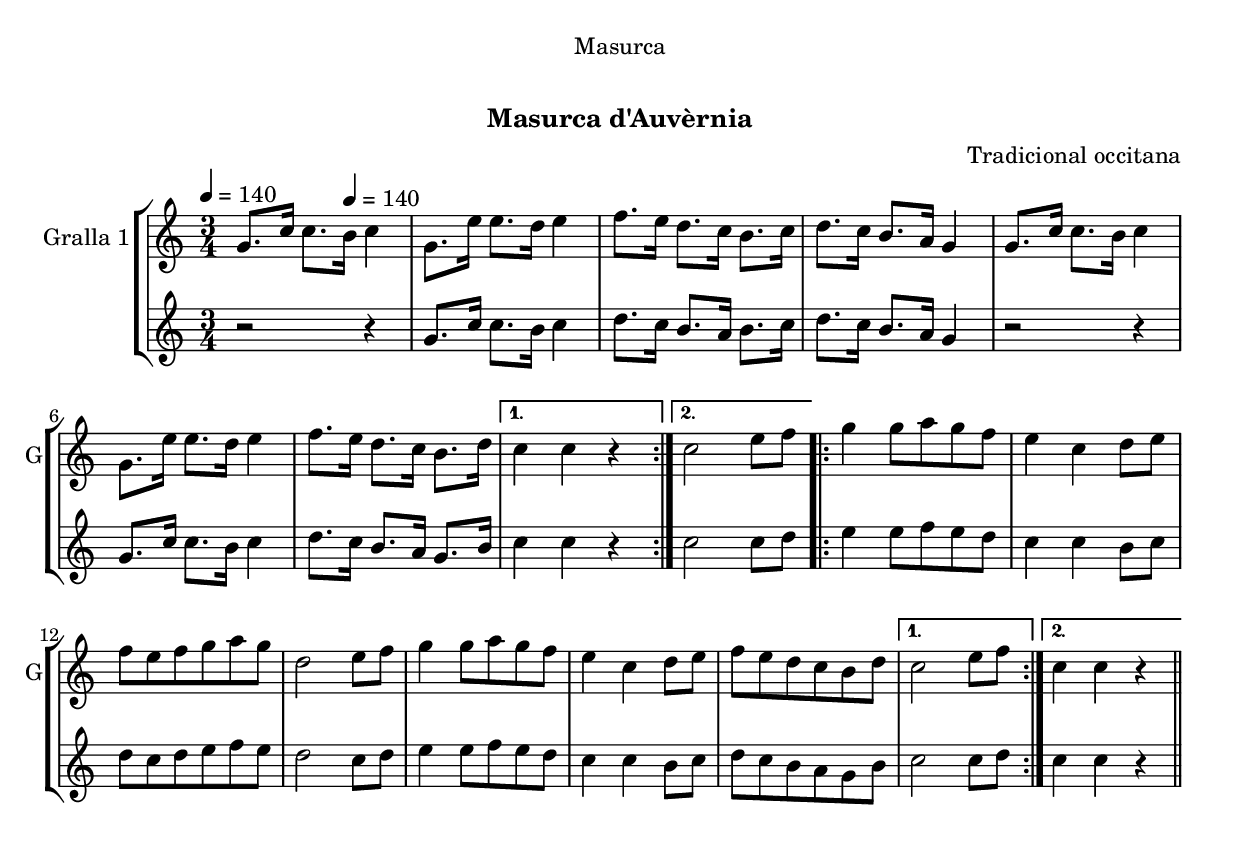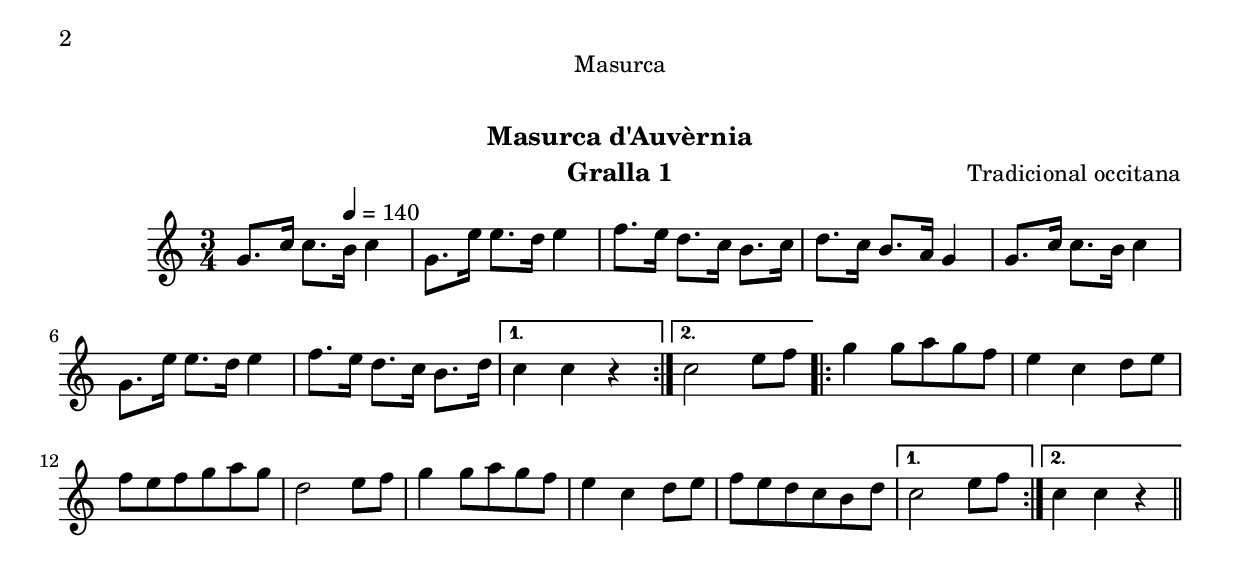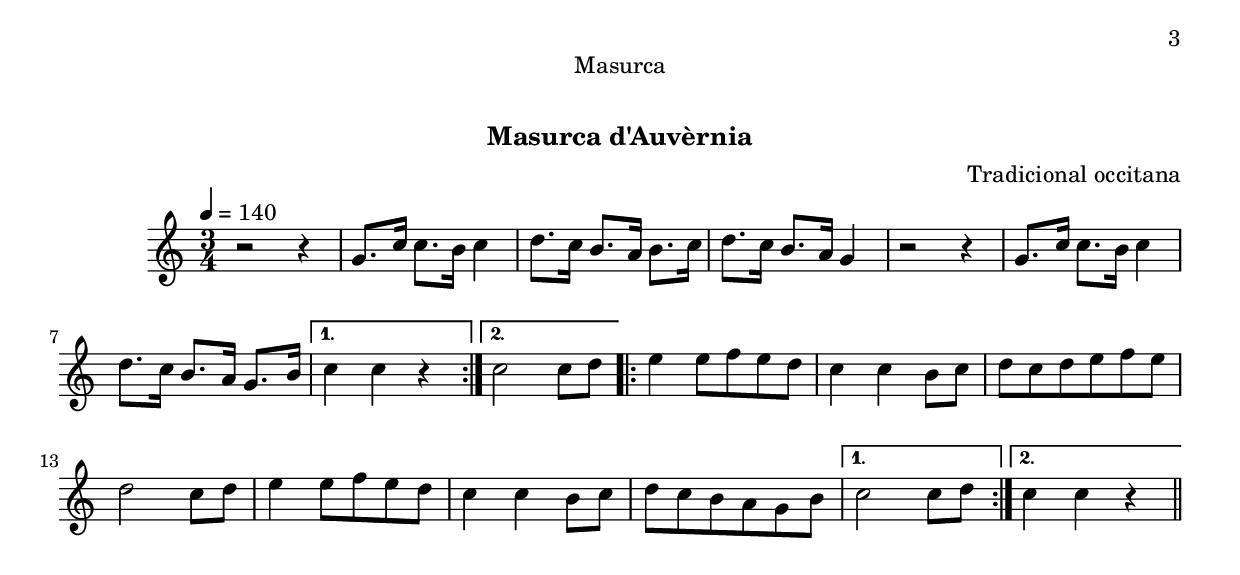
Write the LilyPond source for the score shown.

\version "2.22.1"

\header {
  dedication="Masurca"
  title="   "
  subtitle="Masurca d'Auvèrnia"
  subsubtitle=""
  poet=""
  meter=""
  piece=""
  composer="Tradicional occitana"
  arranger=""
  opus=""
  instrument=""
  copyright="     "
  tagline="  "
}

liniaroAa =
\relative g'
{
  \clef treble
  \key c \major
  \time 3/4
  \repeat volta 2 { g8. c16 c8. \tempo 4 = 140 b16 c4  |
  g8. e'16 e8. d16 e4  |
  f8. e16 d8. c16 b8. c16  |
  d8. c16 b8. a16 g4  |
  %05
  g8. c16 c8. b16 c4  |
  g8. e'16 e8. d16 e4  |
  f8. e16 d8. c16 b8. d16 }
  \alternative { { c4 c r }
  { c2 e8 f } }
  %10
  \repeat volta 2 { g4 g8 a g f  |
  e4 c d8 e  |
  f8 e f g a g  |
  d2 e8 f  |
  g4 g8 a g f  |
  %15
  e4 c d8 e  |
  f8 e d c b d }
  \alternative { { c2 e8 f }
  { c4 c r } } \bar "||"
}

liniaroAb =
\relative g'
{
  \tempo 4 = 140
  \clef treble
  \key c \major
  \time 3/4
  \repeat volta 2 { r2 r4  |
  g8. c16 c8. b16 c4  |
  d8. c16 b8. a16 b8. c16  |
  d8. c16 b8. a16 g4  |
  %05
  r2 r4  |
  g8. c16 c8. b16 c4  |
  d8. c16 b8. a16 g8. b16 }
  \alternative { { c4 c r }
  { c2 c8 d } }
  %10
  \repeat volta 2 { e4 e8 f e d  |
  c4 c b8 c  |
  d8 c d e f e  |
  d2 c8 d  |
  e4 e8 f e d  |
  %15
  c4 c b8 c  |
  d8 c b a g b }
  \alternative { { c2 c8 d }
  { c4 c r } } \bar "||"
}

\bookpart {
  \score {
    \new StaffGroup {
      \override Score.RehearsalMark #'self-alignment-X = #LEFT
      <<
        \new Staff \with {instrumentName = #"Gralla 1" shortInstrumentName = #"G"} \liniaroAa
        \new Staff \with {instrumentName = #"" shortInstrumentName = #" "} \liniaroAb
      >>
    }
    \layout {}
  }
  \score { \unfoldRepeats
    \new StaffGroup {
      \override Score.RehearsalMark #'self-alignment-X = #LEFT
      <<
        \new Staff \with {instrumentName = #"Gralla 1" shortInstrumentName = #"G"} \liniaroAa
        \new Staff \with {instrumentName = #"" shortInstrumentName = #" "} \liniaroAb
      >>
    }
    \midi {}
  }
}

\bookpart {
  \header {instrument="Gralla 1"}
  \score {
    \new StaffGroup {
      \override Score.RehearsalMark #'self-alignment-X = #LEFT
      <<
        \new Staff \liniaroAa
      >>
    }
    \layout {}
  }
  \score { \unfoldRepeats
    \new StaffGroup {
      \override Score.RehearsalMark #'self-alignment-X = #LEFT
      <<
        \new Staff \liniaroAa
      >>
    }
    \midi {}
  }
}

\bookpart {
  \header {instrument=""}
  \score {
    \new StaffGroup {
      \override Score.RehearsalMark #'self-alignment-X = #LEFT
      <<
        \new Staff \liniaroAb
      >>
    }
    \layout {}
  }
  \score { \unfoldRepeats
    \new StaffGroup {
      \override Score.RehearsalMark #'self-alignment-X = #LEFT
      <<
        \new Staff \liniaroAb
      >>
    }
    \midi {}
  }
}

